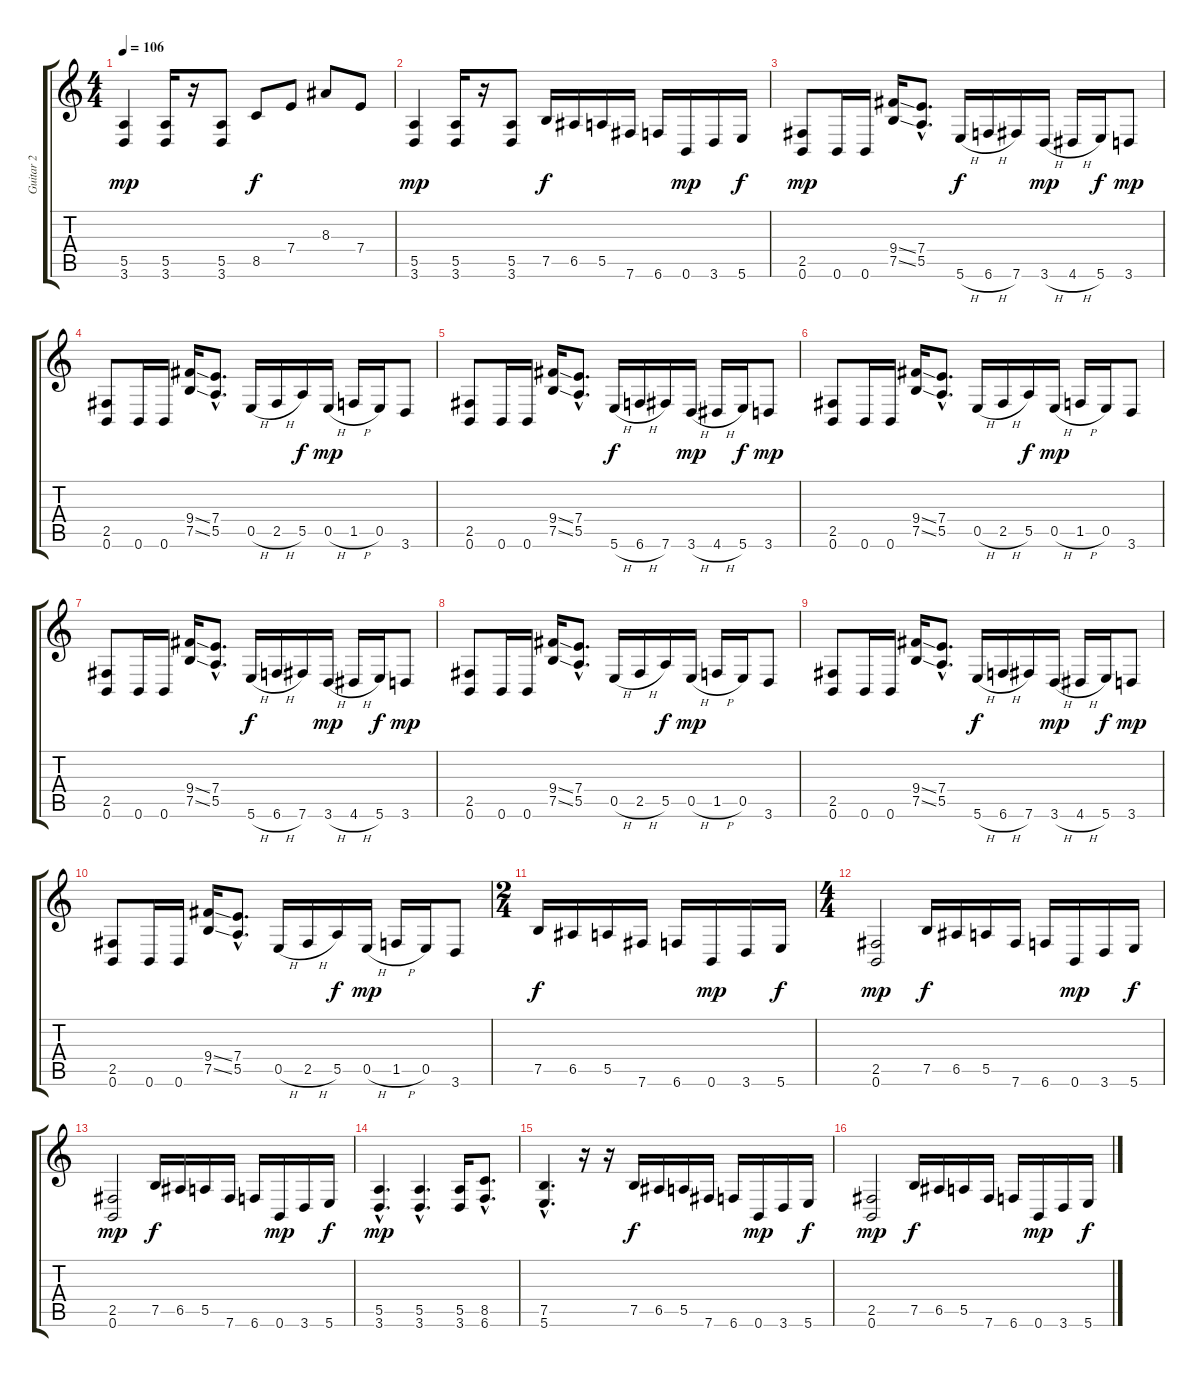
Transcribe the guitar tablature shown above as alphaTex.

\track ("Guitar 2            " "Guitar 2  ") {instrument distortionguitar}
\staff {score tabs}
\tuning (B3 Gb3 D3 A2 E2 B1) {hide}
\ts (4 4)
\tempo 106
\clef g2
\ks c
(5.5 3.6).4{dy mp} (5.5 3.6).16 r.16 (5.5 3.6).8 8.5.8{dy f} 7.4.8 8.3.8 7.4.8 |
(5.5 3.6).4{dy mp} (5.5 3.6).16 r.16 (5.5 3.6).8 7.5.16{dy f} 6.5.16 5.5.16 7.6.16 6.6.16 0.6.16{dy mp} 3.6.16 5.6.16{dy f} |
(2.5 0.6).8{dy mp} 0.6.16 0.6.16 (9.4{ss} 7.5{ss}).16 (7.4{hac} 5.5{hac}).8{d} 5.6{h}.16{dy f} 6.6{h}.16 7.6.16 3.6{h}.16{dy mp} 4.6{h}.16 5.6.16{dy f} 3.6.8{dy mp} |
(2.5 0.6).8 0.6.16 0.6.16 (9.4{ss} 7.5{ss}).16 (7.4{hac} 5.5{hac}).8{d} 0.5{h}.16 2.5{h}.16 5.5.16{dy f} 0.5{h}.16{dy mp} 1.5{h}.16 0.5.16 3.6.8 |
(2.5 0.6).8 0.6.16 0.6.16 (9.4{ss} 7.5{ss}).16 (7.4{hac} 5.5{hac}).8{d} 5.6{h}.16{dy f} 6.6{h}.16 7.6.16 3.6{h}.16{dy mp} 4.6{h}.16 5.6.16{dy f} 3.6.8{dy mp} |
(2.5 0.6).8 0.6.16 0.6.16 (9.4{ss} 7.5{ss}).16 (7.4{hac} 5.5{hac}).8{d} 0.5{h}.16 2.5{h}.16 5.5.16{dy f} 0.5{h}.16{dy mp} 1.5{h}.16 0.5.16 3.6.8 |
(2.5 0.6).8 0.6.16 0.6.16 (9.4{ss} 7.5{ss}).16 (7.4{hac} 5.5{hac}).8{d} 5.6{h}.16{dy f} 6.6{h}.16 7.6.16 3.6{h}.16{dy mp} 4.6{h}.16 5.6.16{dy f} 3.6.8{dy mp} |
(2.5 0.6).8 0.6.16 0.6.16 (9.4{ss} 7.5{ss}).16 (7.4{hac} 5.5{hac}).8{d} 0.5{h}.16 2.5{h}.16 5.5.16{dy f} 0.5{h}.16{dy mp} 1.5{h}.16 0.5.16 3.6.8 |
(2.5 0.6).8 0.6.16 0.6.16 (9.4{ss} 7.5{ss}).16 (7.4{hac} 5.5{hac}).8{d} 5.6{h}.16{dy f} 6.6{h}.16 7.6.16 3.6{h}.16{dy mp} 4.6{h}.16 5.6.16{dy f} 3.6.8{dy mp} |
(2.5 0.6).8 0.6.16 0.6.16 (9.4{ss} 7.5{ss}).16 (7.4{hac} 5.5{hac}).8{d} 0.5{h}.16 2.5{h}.16 5.5.16{dy f} 0.5{h}.16{dy mp} 1.5{h}.16 0.5.16 3.6.8 |
\ts (2 4)
7.5.16{dy f} 6.5.16 5.5.16 7.6.16 6.6.16 0.6.16{dy mp} 3.6.16 5.6.16{dy f} |
\ts (4 4)
(2.5 0.6).2{dy mp} 7.5.16{dy f} 6.5.16 5.5.16 7.6.16 6.6.16 0.6.16{dy mp} 3.6.16 5.6.16{dy f} |
(2.5 0.6).2{dy mp} 7.5.16{dy f} 6.5.16 5.5.16 7.6.16 6.6.16 0.6.16{dy mp} 3.6.16 5.6.16{dy f} |
(5.5{hac} 3.6{hac}).4{d dy mp} (5.5{hac} 3.6{hac}).4{d} (5.5 3.6).16 (8.5{hac} 6.6{hac}).8{d} |
(7.5{hac} 5.6{hac}).4{d} r.16 r.16 7.5.16{dy f} 6.5.16 5.5.16 7.6.16 6.6.16 0.6.16{dy mp} 3.6.16 5.6.16{dy f} |
(2.5 0.6).2{dy mp} 7.5.16{dy f} 6.5.16 5.5.16 7.6.16 6.6.16 0.6.16{dy mp} 3.6.16 5.6.16{dy f}
